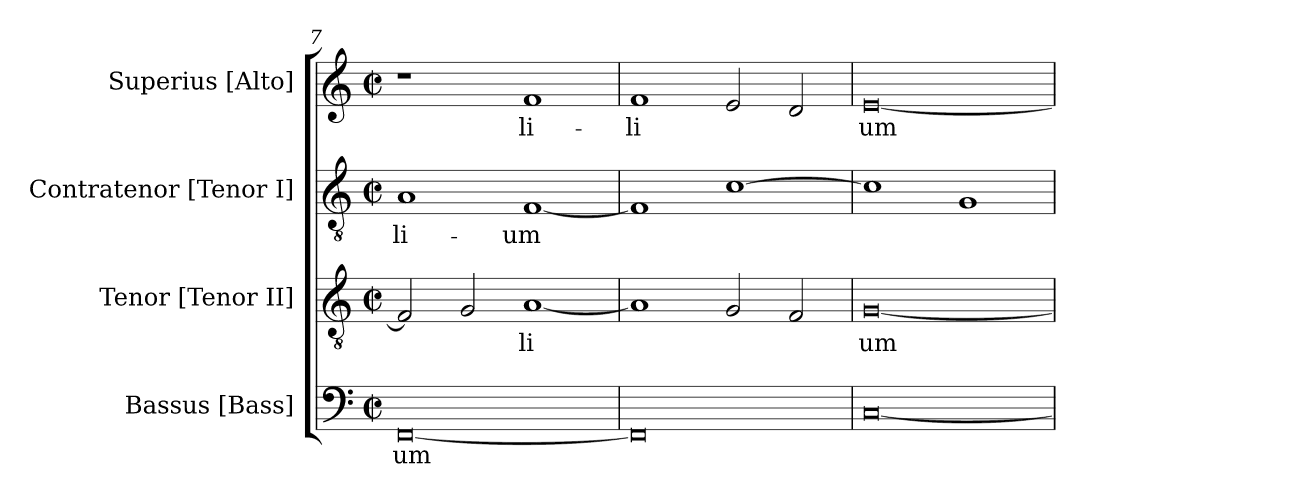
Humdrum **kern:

**kern	**text	**kern	**text	**kern	**text	**kern	**text
*part4	*part4	*part3	*part3	*part2	*part2	*part1	*part1
*staff4	*staff4	*staff3	*staff3	*staff2	*staff2	*staff1	*staff1
*I"Bassus  [Bass]	*	*I"Tenor  [Tenor II]	*	*I"Contratenor  [Tenor I]	*	*I"Superius  [Alto]	*
*clefF4	*	*clefGv2	*	*clefGv2	*	*clefG2	*
*k[]	*	*k[]	*	*k[]	*	*k[]	*
*C:	*	*C:	*	*C:	*	*C:	*
*M2/2	*	*M2/2	*	*M2/2	*	*M2/2	*
*met(c|)	*	*met(c|)	*	*met(c|)	*	*met(c|)	*
=7	=7	=7	=7	=7	=7	=7	=7
!	!LO:LY:b:rj	!	!LO:LY:b:rj	!	!LO:LY:b:rj	!	!
[<0FF	-um	2F/]	--	1A	-li-	1r	.
!	!	!	!LO:LY:b:rj	!	!	!	!
.	.	2G/	--	.	.	.	.
!	!	!	!LO:LY:b:rj	!	!LO:LY:b:rj	!	!LO:LY:b:rj
.	.	[<1A	-li-	[<1F	-um	1f	li-
=8	=8	=8	=8	=8	=8	=8	=8
!	!LO:LY:b:rj	!	!LO:LY:b:rj	!	!LO:LY:b:rj	!	!LO:LY:b:rj
0FF]	.	1A]	--	1F]	.	1f	-li-
!	!	!	!LO:LY:b:rj	!	!LO:LY:b:rj	!	!LO:LY:b:rj
.	.	2G/	--	[>1c	.	2e/	--
!	!	!	!LO:LY:b:rj	!	!	!	!LO:LY:b:rj
.	.	2F/	--	.	.	2d/	--
=9	=9	=9	=9	=9	=9	=9	=9
!	!LO:LY:b:rj	!	!LO:LY:b:rj	!	!LO:LY:b:rj	!	!LO:LY:b:rj
[<0C	.	[<0G	-um	1c]	.	[<0e	-um
!	!	!	!	!	!LO:LY:b:rj	!	!
.	.	.	.	1G	.	.	.
=	=	=	=	=	=	=	=
*-	*-	*-	*-	*-	*-	*-	*-
